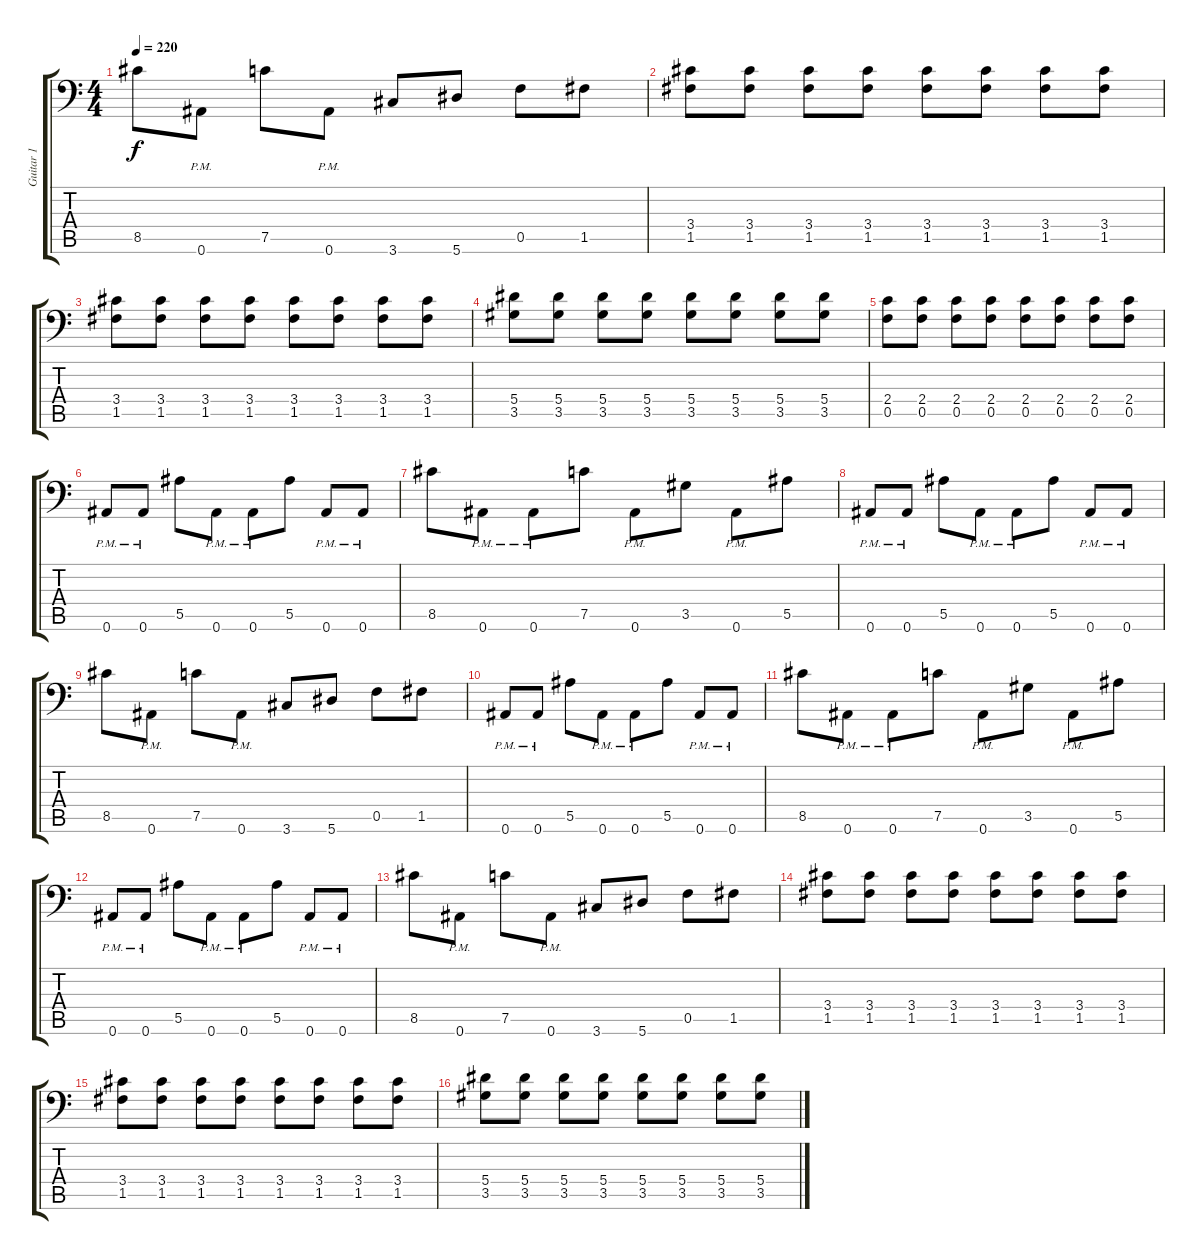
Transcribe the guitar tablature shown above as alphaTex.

\track ("Guitar 1" "Guitar 1") {instrument distortionguitar}
\staff {score tabs}
\tuning (C4 G3 Eb3 Bb2 F2 Bb1) {hide}
\ts (4 4)
\tempo 220
\clef f4
\ks c
8.5.8{dy f} 0.6{pm}.8 7.5.8 0.6{pm}.8 3.6.8 5.6.8 0.5.8 1.5.8 |
(3.4 1.5).8 (3.4 1.5).8 (3.4 1.5).8 (3.4 1.5).8 (3.4 1.5).8 (3.4 1.5).8 (3.4 1.5).8 (3.4 1.5).8 |
(3.4 1.5).8 (3.4 1.5).8 (3.4 1.5).8 (3.4 1.5).8 (3.4 1.5).8 (3.4 1.5).8 (3.4 1.5).8 (3.4 1.5).8 |
(5.4 3.5).8 (5.4 3.5).8 (5.4 3.5).8 (5.4 3.5).8 (5.4 3.5).8 (5.4 3.5).8 (5.4 3.5).8 (5.4 3.5).8 |
(2.4 0.5).8 (2.4 0.5).8 (2.4 0.5).8 (2.4 0.5).8 (2.4 0.5).8 (2.4 0.5).8 (2.4 0.5).8 (2.4 0.5).8 |
0.6{pm}.8 0.6{pm}.8 5.5.8 0.6{pm}.8 0.6{pm}.8 5.5.8 0.6{pm}.8 0.6{pm}.8 |
8.5.8 0.6{pm}.8 0.6{pm}.8 7.5.8 0.6{pm}.8 3.5.8 0.6{pm}.8 5.5.8 |
0.6{pm}.8 0.6{pm}.8 5.5.8 0.6{pm}.8 0.6{pm}.8 5.5.8 0.6{pm}.8 0.6{pm}.8 |
8.5.8 0.6{pm}.8 7.5.8 0.6{pm}.8 3.6.8 5.6.8 0.5.8 1.5.8 |
0.6{pm}.8 0.6{pm}.8 5.5.8 0.6{pm}.8 0.6{pm}.8 5.5.8 0.6{pm}.8 0.6{pm}.8 |
8.5.8 0.6{pm}.8 0.6{pm}.8 7.5.8 0.6{pm}.8 3.5.8 0.6{pm}.8 5.5.8 |
0.6{pm}.8 0.6{pm}.8 5.5.8 0.6{pm}.8 0.6{pm}.8 5.5.8 0.6{pm}.8 0.6{pm}.8 |
8.5.8 0.6{pm}.8 7.5.8 0.6{pm}.8 3.6.8 5.6.8 0.5.8 1.5.8 |
(3.4 1.5).8 (3.4 1.5).8 (3.4 1.5).8 (3.4 1.5).8 (3.4 1.5).8 (3.4 1.5).8 (3.4 1.5).8 (3.4 1.5).8 |
(3.4 1.5).8 (3.4 1.5).8 (3.4 1.5).8 (3.4 1.5).8 (3.4 1.5).8 (3.4 1.5).8 (3.4 1.5).8 (3.4 1.5).8 |
(5.4 3.5).8 (5.4 3.5).8 (5.4 3.5).8 (5.4 3.5).8 (5.4 3.5).8 (5.4 3.5).8 (5.4 3.5).8 (5.4 3.5).8
